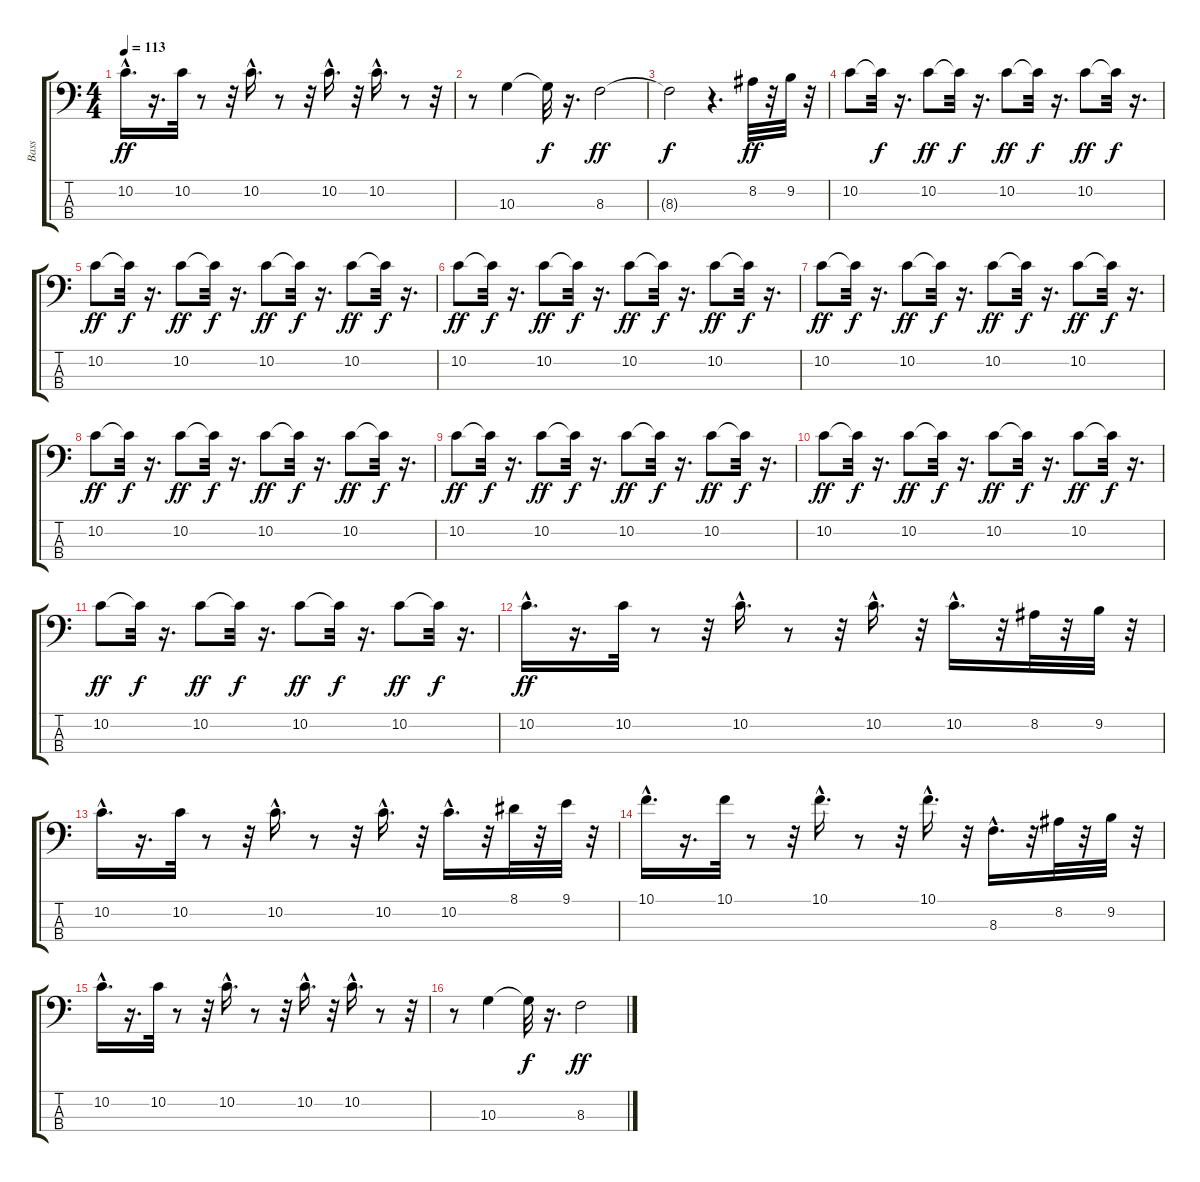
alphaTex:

\track ("Bass" "Bass") {instrument synthbass1}
\staff {score tabs}
\tuning (G2 D2 A1 E1) {hide}
\ts (4 4)
\tempo 113
\clef f4
\ks c
10.2{hac}.16{d dy ff} r.16{d} 10.2.32 r.8 r.32 10.2{hac}.16{d} r.8 r.32 10.2{hac}.16{d} r.32 10.2{hac}.16{d} r.8 r.32 |
r.8 10.3.4 10.3{t}.32{dy f} r.16{d} 8.3.2{dy ff} |
8.3{t}.2{dy f} r.4{d} 8.2.32{dy ff} r.32 9.2.32 r.32 |
10.2.8 10.2{t}.32{dy f} r.16{d} 10.2.8{dy ff} 10.2{t}.32{dy f} r.16{d} 10.2.8{dy ff} 10.2{t}.32{dy f} r.16{d} 10.2.8{dy ff} 10.2{t}.32{dy f} r.16{d} |
10.2.8{dy ff} 10.2{t}.32{dy f} r.16{d} 10.2.8{dy ff} 10.2{t}.32{dy f} r.16{d} 10.2.8{dy ff} 10.2{t}.32{dy f} r.16{d} 10.2.8{dy ff} 10.2{t}.32{dy f} r.16{d} |
10.2.8{dy ff} 10.2{t}.32{dy f} r.16{d} 10.2.8{dy ff} 10.2{t}.32{dy f} r.16{d} 10.2.8{dy ff} 10.2{t}.32{dy f} r.16{d} 10.2.8{dy ff} 10.2{t}.32{dy f} r.16{d} |
10.2.8{dy ff} 10.2{t}.32{dy f} r.16{d} 10.2.8{dy ff} 10.2{t}.32{dy f} r.16{d} 10.2.8{dy ff} 10.2{t}.32{dy f} r.16{d} 10.2.8{dy ff} 10.2{t}.32{dy f} r.16{d} |
10.2.8{dy ff} 10.2{t}.32{dy f} r.16{d} 10.2.8{dy ff} 10.2{t}.32{dy f} r.16{d} 10.2.8{dy ff} 10.2{t}.32{dy f} r.16{d} 10.2.8{dy ff} 10.2{t}.32{dy f} r.16{d} |
10.2.8{dy ff} 10.2{t}.32{dy f} r.16{d} 10.2.8{dy ff} 10.2{t}.32{dy f} r.16{d} 10.2.8{dy ff} 10.2{t}.32{dy f} r.16{d} 10.2.8{dy ff} 10.2{t}.32{dy f} r.16{d} |
10.2.8{dy ff} 10.2{t}.32{dy f} r.16{d} 10.2.8{dy ff} 10.2{t}.32{dy f} r.16{d} 10.2.8{dy ff} 10.2{t}.32{dy f} r.16{d} 10.2.8{dy ff} 10.2{t}.32{dy f} r.16{d} |
10.2.8{dy ff} 10.2{t}.32{dy f} r.16{d} 10.2.8{dy ff} 10.2{t}.32{dy f} r.16{d} 10.2.8{dy ff} 10.2{t}.32{dy f} r.16{d} 10.2.8{dy ff} 10.2{t}.32{dy f} r.16{d} |
10.2{hac}.16{d dy ff} r.16{d} 10.2.32 r.8 r.32 10.2{hac}.16{d} r.8 r.32 10.2{hac}.16{d} r.32 10.2{hac}.16{d} r.32 8.2.32 r.32 9.2.32 r.32 |
10.2{hac}.16{d} r.16{d} 10.2.32 r.8 r.32 10.2{hac}.16{d} r.8 r.32 10.2{hac}.16{d} r.32 10.2{hac}.16{d} r.32 8.1.32 r.32 9.1.32 r.32 |
10.1{hac}.16{d} r.16{d} 10.1.32 r.8 r.32 10.1{hac}.16{d} r.8 r.32 10.1{hac}.16{d} r.32 8.3{hac}.16{d} r.32 8.2.32 r.32 9.2.32 r.32 |
10.2{hac}.16{d} r.16{d} 10.2.32 r.8 r.32 10.2{hac}.16{d} r.8 r.32 10.2{hac}.16{d} r.32 10.2{hac}.16{d} r.8 r.32 |
r.8 10.3.4 10.3{t}.32{dy f} r.16{d} 8.3.2{dy ff}
